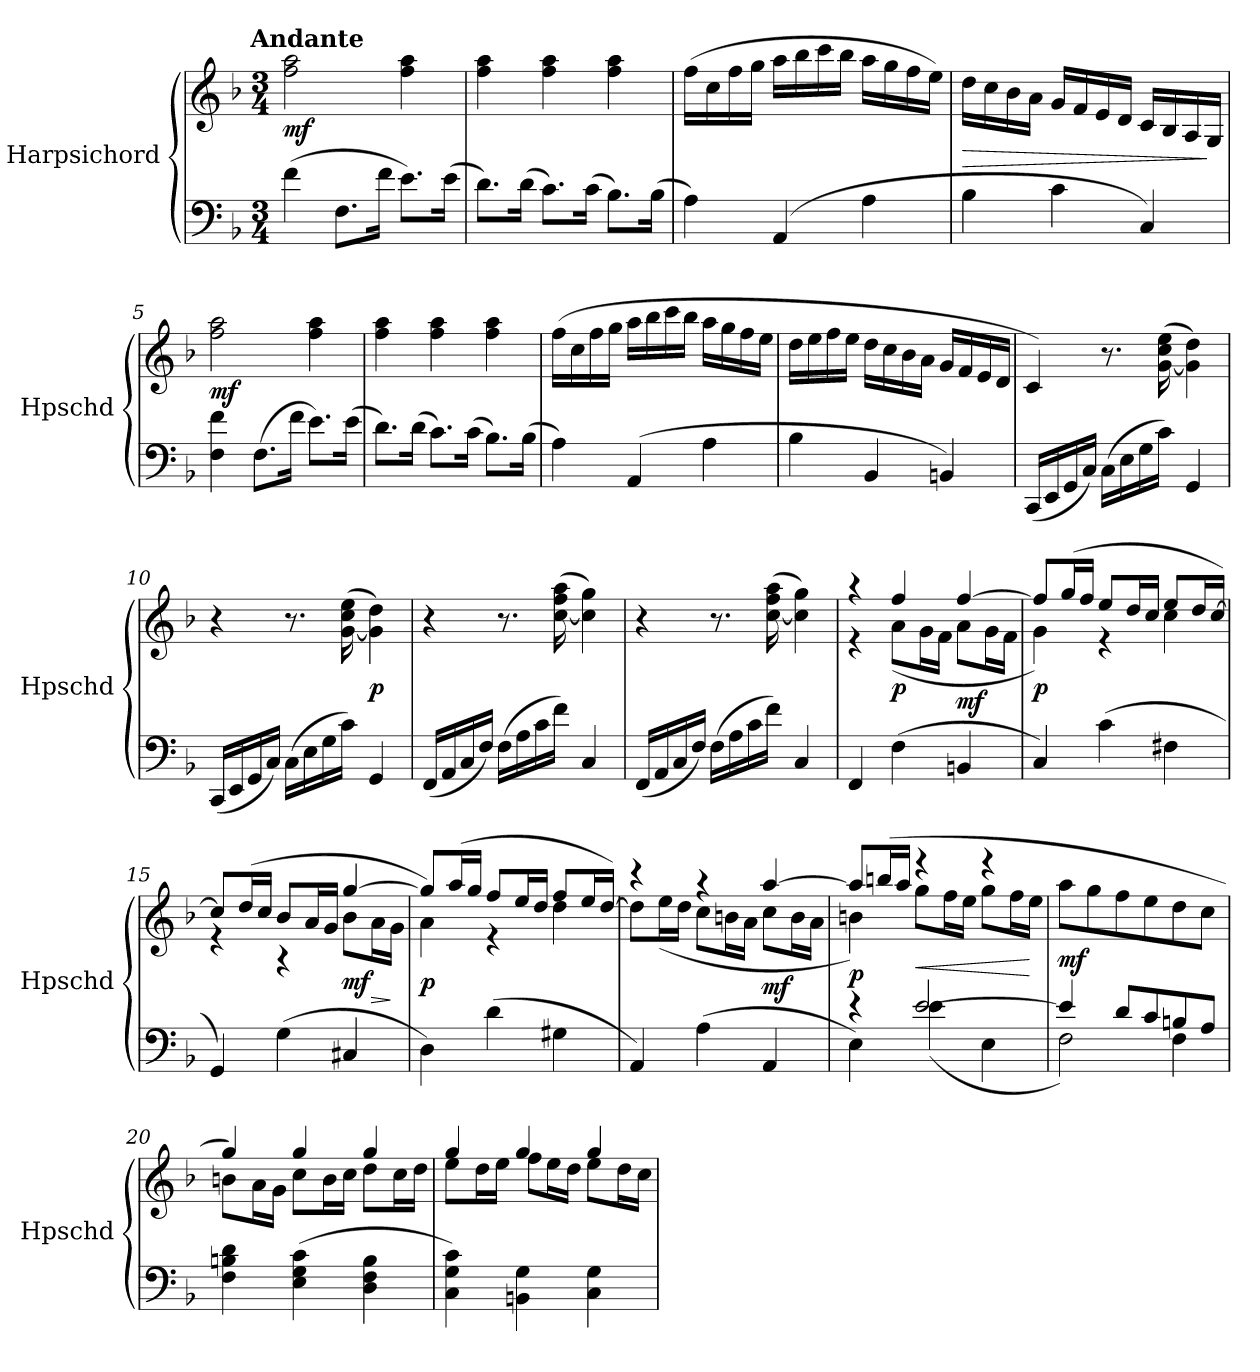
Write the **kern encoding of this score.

**kern	**kern	**dynam
*part1	*part1	*part1
*staff2	*staff1	*staff1/2
*I"Harpsichord	*	*
*I'Hpschd	*	*
*clefF4	*clefG2	*
*k[b-]	*k[b-]	*
*F:	*F:	*
!!LO:TX:omd:t=Andante
*M3/4	*M3/4	*
*MM96	*MM96	*
=1	=1	=1
(4f\	2ff\ 2aa\	mf
8.F\L	.	.
16f\Jk	.	.
8.e\L)	4ff\ 4aa\	.
(16e\Jk	.	.
=2	=2	=2
8.d\L)	4ff\ 4aa\	.
(16d\Jk	.	.
8.c\L)	4ff\ 4aa\	.
(16c\Jk	.	.
8.B-\L)	4ff\ 4aa\	.
(16B-\Jk	.	.
=3	=3	=3
4A\)	(16ff\LL	.
.	16cc\	.
.	16ff\	.
.	16gg\JJ	.
(4AA/	16aa\LL	.
.	16bb-\	.
.	16ccc\	.
.	16bb-\JJ	.
4A\	16aa\LL	.
.	16gg\	.
.	16ff\	.
.	16ee\JJ)	.
=4	=4	=4
4B-\	16dd\LL	>
.	16cc\	.
.	16b-\	.
.	16a\JJ	.
4c\	16g/LL	.
.	16f/	.
.	16e/	.
.	16d/JJ	.
4C/)	16c/LL	.
.	16B-/	.
.	16A/	.
.	16G/JJ	]
=5	=5	=5
4F\ 4f\	2ff\ 2aa\	mf
(8.F\L	.	.
16f\Jk	.	.
8.e\L)	4ff\ 4aa\	.
(16e\Jk	.	.
=6	=6	=6
8.d\L)	4ff\ 4aa\	.
(16d\Jk	.	.
8.c\L)	4ff\ 4aa\	.
(16c\Jk	.	.
8.B-\L)	4ff\ 4aa\	.
(16B-\Jk	.	.
=7	=7	=7
4A\)	(16ff\LL	.
.	16cc\	.
.	16ff\	.
.	16gg\JJ	.
(4AA/	16aa\LL	.
.	16bb-\	.
.	16ccc\	.
.	16bb-\JJ	.
4A\	16aa\LL	.
.	16gg\	.
.	16ff\	.
.	16ee\JJ	.
=8	=8	=8
4B-\	16dd\LL	.
.	16ee\	.
.	16ff\	.
.	16ee\JJ	.
4BB-/	16dd\LL	.
.	16cc\	.
.	16b-\	.
.	16a\JJ	.
4BBn/)	16g/LL	.
.	16f/	.
.	16e/	.
.	16d/JJ	.
=9	=9	=9
(16CC/LL	4c/)	.
16EE/	.	.
16GG/	.	.
16C/JJ)	.	.
(16C\LL	8.r	.
16E\	.	.
16G\	.	.
16c\JJ)	([16g\ 16cc\ 16ee\	.
4GG/	4g]\ 4dd\)	.
=10	=10	=10
(16CC/LL	4r	.
16EE/	.	.
16GG/	.	.
16C/JJ)	.	.
(16C\LL	8.r	.
16E\	.	.
16G\	.	.
16c\JJ)	([16g\ 16cc\ 16ee\	.
4GG/	4g]\ 4dd\)	p
=11	=11	=11
(16FF/LL	4r	.
16AA/	.	.
16C/	.	.
16F/JJ)	.	.
(16F\LL	8.r	.
16A\	.	.
16c\	.	.
16f\JJ)	([16cc\ 16ff\ 16aa\	.
4C/	4cc]\ 4gg\)	.
=12	=12	=12
(16FF/LL	4r	.
16AA/	.	.
16C/	.	.
16F/JJ)	.	.
(16F\LL	8.r	.
16A\	.	.
16c\	.	.
16f\JJ)	([16cc\ 16ff\ 16aa\	.
4C/	4cc]\ 4gg\)	.
=13	=13	=13
*	*^	*
4FF/	4r	4r	.
(4F\	4ff/	(8a\L	p
.	.	16g\L	.
.	.	16f\JJ	.
4BBn/	[4ff/	8a\L	mf
.	.	16g\L	.
.	.	16f\JJ	.
=14	=14	=14	=14
4C/)	8ff/L]	4g\)	p
.	(16gg/L	.	.
.	16ff/JJ	.	.
(4c\	8ee/L	4r	.
.	16dd/L	.	.
.	16cc/JJ	.	.
4F#X\	8ee/L	4cc\	.
.	16dd/L	.	.
.	[16cc/JJ)	.	.
=15	=15	=15	=15
4GG/)	8cc/L]	4r	.
.	(16dd/L	.	.
.	16cc/JJ	.	.
(4G\	8b-/L	4r	.
.	16a/L	.	.
.	16g/JJ	.	.
4C#X/	[4gg/	8b-\L	mf
.	.	16a\L	>
.	.	16g\JJ	]
=16	=16	=16	=16
4D\)	8gg/L]	4a\)	p
.	(16aa/L	.	.
.	16gg/JJ	.	.
(4d\	8ff/L	4r	.
.	16ee/L	.	.
.	16dd/JJ	.	.
4G#X\	8ff/L	4dd\	.
.	16ee/L	.	.
.	[16dd/JJ)	.	.
=17	=17	=17	=17
4AA/)	4r	8dd\L]	.
.	.	(16ee\L	.
.	.	16dd\JJ	.
(4A\	4r	8cc\L	.
.	.	16bn\L	.
.	.	16a\JJ	.
4AA/	[4aa/	8cc\L	mf
.	.	16b\L	.
.	.	16a\JJ	.
=18	=18	=18	=18
*^	*	*	*
4r	4E\)	8aa/L]	4bn\)	p
.	.	(16bbn/L	.	.
.	.	16aa/JJ	.	.
[2e/	(4e\	4r	8gg\L	<
.	.	.	16ff\L	.
.	.	.	16ee\JJ	.
.	4E\	4r	8gg\L	.
.	.	.	16ff\L	.
.	.	.	16ee\JJ	[
*	*	*v	*v	*
=19	=19	=19	=19
4e/]	2F\)	8aa\L	mf
.	.	8gg\	.
8d/L	.	8ff\	.
8c/	.	8ee\	.
8Bn/	4F\	8dd\	.
8A/J	.	8cc\J	.
*v	*v	*	*
=20	=20	=20
*	*^	*
4F\ 4Bn\ 4d\	4gg/	8bn\L)	.
.	.	16a\L	.
.	.	16g\JJ	.
(4E\ 4G\ 4c\	4gg/	8cc\L	.
.	.	16b\L	.
.	.	16cc\JJ	.
4D\ 4F\ 4B\	4gg/	8dd\L	.
.	.	16cc\L	.
.	.	16dd\JJ	.
=21	=21	=21	=21
4C\ 4G\ 4c\)	4gg/	8ee\L	.
.	.	16dd\L	.
.	.	16ee\JJ	.
4BBn\ 4G\	4gg/	8ff\L	.
.	.	16ee\L	.
.	.	16dd\JJ	.
4C\ 4G\	4gg/	8ee\L	.
.	.	16dd\L	.
.	.	16cc\JJ	.
*	*v	*v	*
=	=	=
*-	*-	*-
